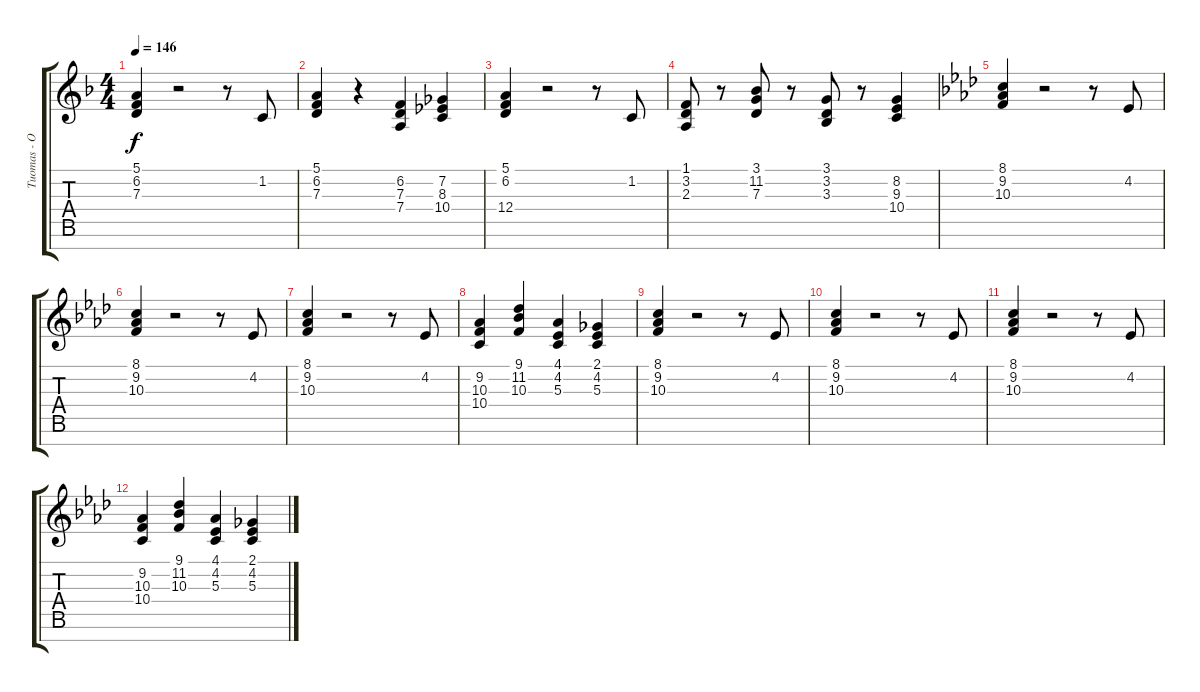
\track ("Tuomas - Organ" "Tuomas - O") {instrument churchorgan}
\staff {score tabs}
\tuning (E4 B3 G3 D3 A2 E2 B1) {hide}
\ts (4 4)
\tempo 146
\clef g2
\ks dminor
(5.1 6.2 7.3).4{dy f} r.2 r.8 1.2.8 |
(5.1 6.2 7.3).4 r.4 (6.2 7.3 7.4).4 (7.2 8.3 10.4).4 |
(5.1 6.2 12.4).4 r.2 r.8 1.2.8 |
(1.1 3.2 2.3).8 r.8 (3.1 11.2 7.3).8 r.8 (3.1 3.2 3.3).8 r.8 (8.2 9.3 10.4).4 |
\ks fminor
(8.1 9.2 10.3).4 r.2 r.8 4.2.8 |
(8.1 9.2 10.3).4 r.2 r.8 4.2.8 |
(8.1 9.2 10.3).4 r.2 r.8 4.2.8 |
(9.2 10.3 10.4).4 (9.1 11.2 10.3).4 (4.1 4.2 5.3).4 (2.1 4.2 5.3).4 |
(8.1 9.2 10.3).4 r.2 r.8 4.2.8 |
(8.1 9.2 10.3).4 r.2 r.8 4.2.8 |
(8.1 9.2 10.3).4 r.2 r.8 4.2.8 |
(9.2 10.3 10.4).4 (9.1 11.2 10.3).4 (4.1 4.2 5.3).4 (2.1 4.2 5.3).4
